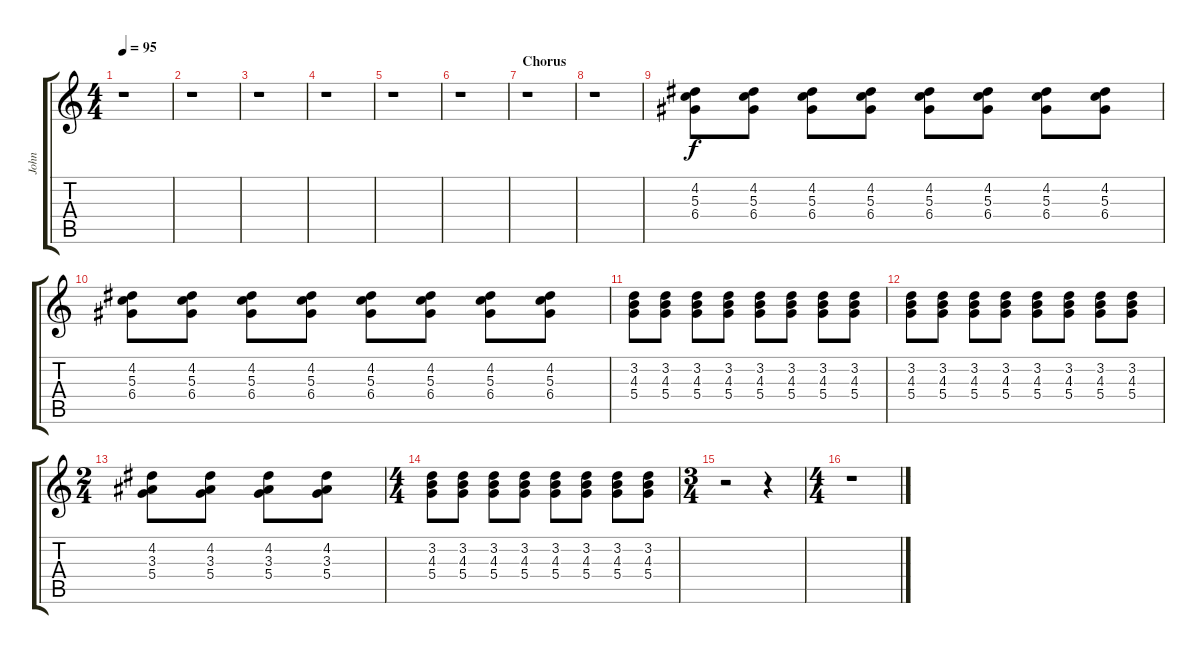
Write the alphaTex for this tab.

\track ("John" "John") {instrument acousticguitarsteel}
\staff {score tabs}
\tuning (E4 B3 G3 D3 A2 E2) {hide}
\ts (4 4)
\tempo 95
\clef g2
\ks c
r.1{dy f} |
r.1 |
r.1 |
r.1 |
r.1 |
r.1 |
\section ("" "Chorus")
r.1 |
r.1 |
(4.2 5.3 6.4).8 (4.2 5.3 6.4).8 (4.2 5.3 6.4).8 (4.2 5.3 6.4).8 (4.2 5.3 6.4).8 (4.2 5.3 6.4).8 (4.2 5.3 6.4).8 (4.2 5.3 6.4).8 |
(4.2 5.3 6.4).8 (4.2 5.3 6.4).8 (4.2 5.3 6.4).8 (4.2 5.3 6.4).8 (4.2 5.3 6.4).8 (4.2 5.3 6.4).8 (4.2 5.3 6.4).8 (4.2 5.3 6.4).8 |
(3.2 4.3 5.4).8 (3.2 4.3 5.4).8 (3.2 4.3 5.4).8 (3.2 4.3 5.4).8 (3.2 4.3 5.4).8 (3.2 4.3 5.4).8 (3.2 4.3 5.4).8 (3.2 4.3 5.4).8 |
(3.2 4.3 5.4).8 (3.2 4.3 5.4).8 (3.2 4.3 5.4).8 (3.2 4.3 5.4).8 (3.2 4.3 5.4).8 (3.2 4.3 5.4).8 (3.2 4.3 5.4).8 (3.2 4.3 5.4).8 |
\ts (2 4)
(4.2 3.3 5.4).8 (4.2 3.3 5.4).8 (4.2 3.3 5.4).8 (4.2 3.3 5.4).8 |
\ts (4 4)
(3.2 4.3 5.4).8 (3.2 4.3 5.4).8 (3.2 4.3 5.4).8 (3.2 4.3 5.4).8 (3.2 4.3 5.4).8 (3.2 4.3 5.4).8 (3.2 4.3 5.4).8 (3.2 4.3 5.4).8 |
\ts (3 4)
r.2 r.4 |
\ts (4 4)
r.1
